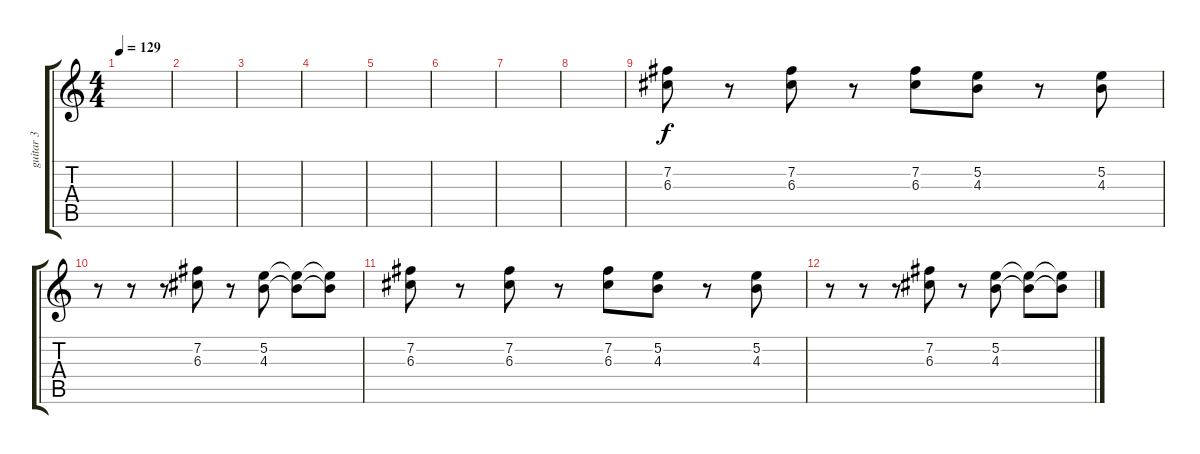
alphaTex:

\track ("guitar 3" "guitar 3") {instrument distortionguitar}
\staff {score tabs}
\tuning (E4 B3 G3 D3 A2 E2) {hide}
\ts (4 4)
\tempo 129
\clef g2
\ks c
|
|
|
|
|
|
|
|
(7.2 6.3).8 r.8 (7.2 6.3).8 r.8 (7.2 6.3).8 (5.2 4.3).8 r.8 (5.2 4.3).8 |
r.8 r.8 r.8 (7.2 6.3).8 r.8 (5.2 4.3).8 (5.2{t} 4.3{t}).8 (5.2{t} 4.3{t}).8 |
(7.2 6.3).8 r.8 (7.2 6.3).8 r.8 (7.2 6.3).8 (5.2 4.3).8 r.8 (5.2 4.3).8 |
r.8 r.8 r.8 (7.2 6.3).8 r.8 (5.2 4.3).8 (5.2{t} 4.3{t}).8 (5.2{t} 4.3{t}).8
